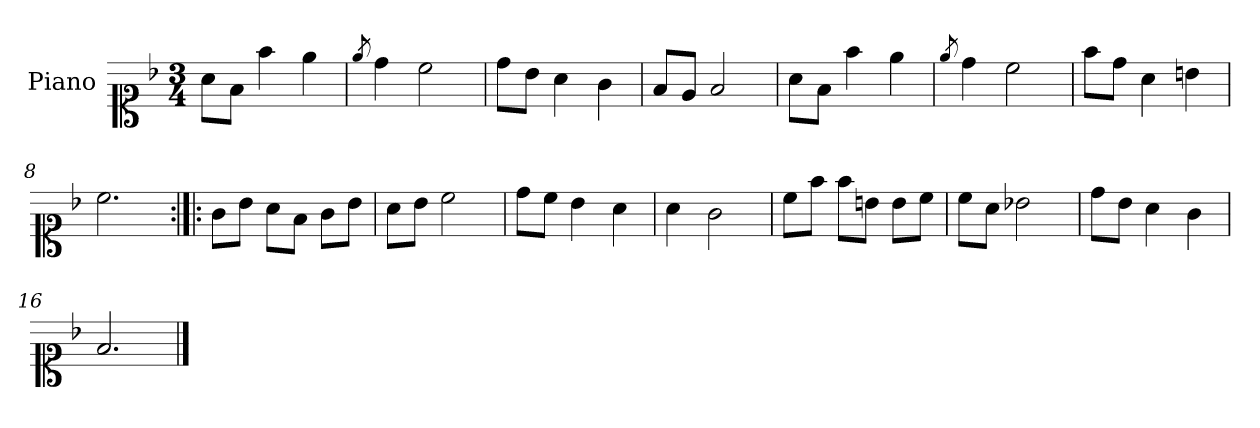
**kern
*part1
*staff1
*I"Piano
*I'Pno.
*clefC1
*k[b-]
*M3/4
=1
8a\L
8f\J
4ff\
4ee\
=2
8qee/
4dd\
2cc\
=3
8dd\L
8b-\J
4a\
4g\
=4
8f/L
8e/J
2f/
=5
8a\L
8f\J
4ff\
4ee\
=6
8qee/
4dd\
2cc\
=7
8ff\L
8dd\J
4a\
4bn\
=8
2.cc\
=9:|!|:
8g\L
8b-\J
8a\L
8f\J
8g\L
8b-\J
!!LO:LB:g=z
=10
8a\L
8b-\J
2cc\
=11
8dd\L
8cc\J
4b-\
4a\
=12
4a\
2g\
=13
8cc\L
8ff\J
8ff\L
8bn\J
8b\L
8cc\J
=14
8cc\L
8a\J
2b-X\
=15
8dd\L
8b-\J
4a\
4g\
=16
2.f/
==
*-
